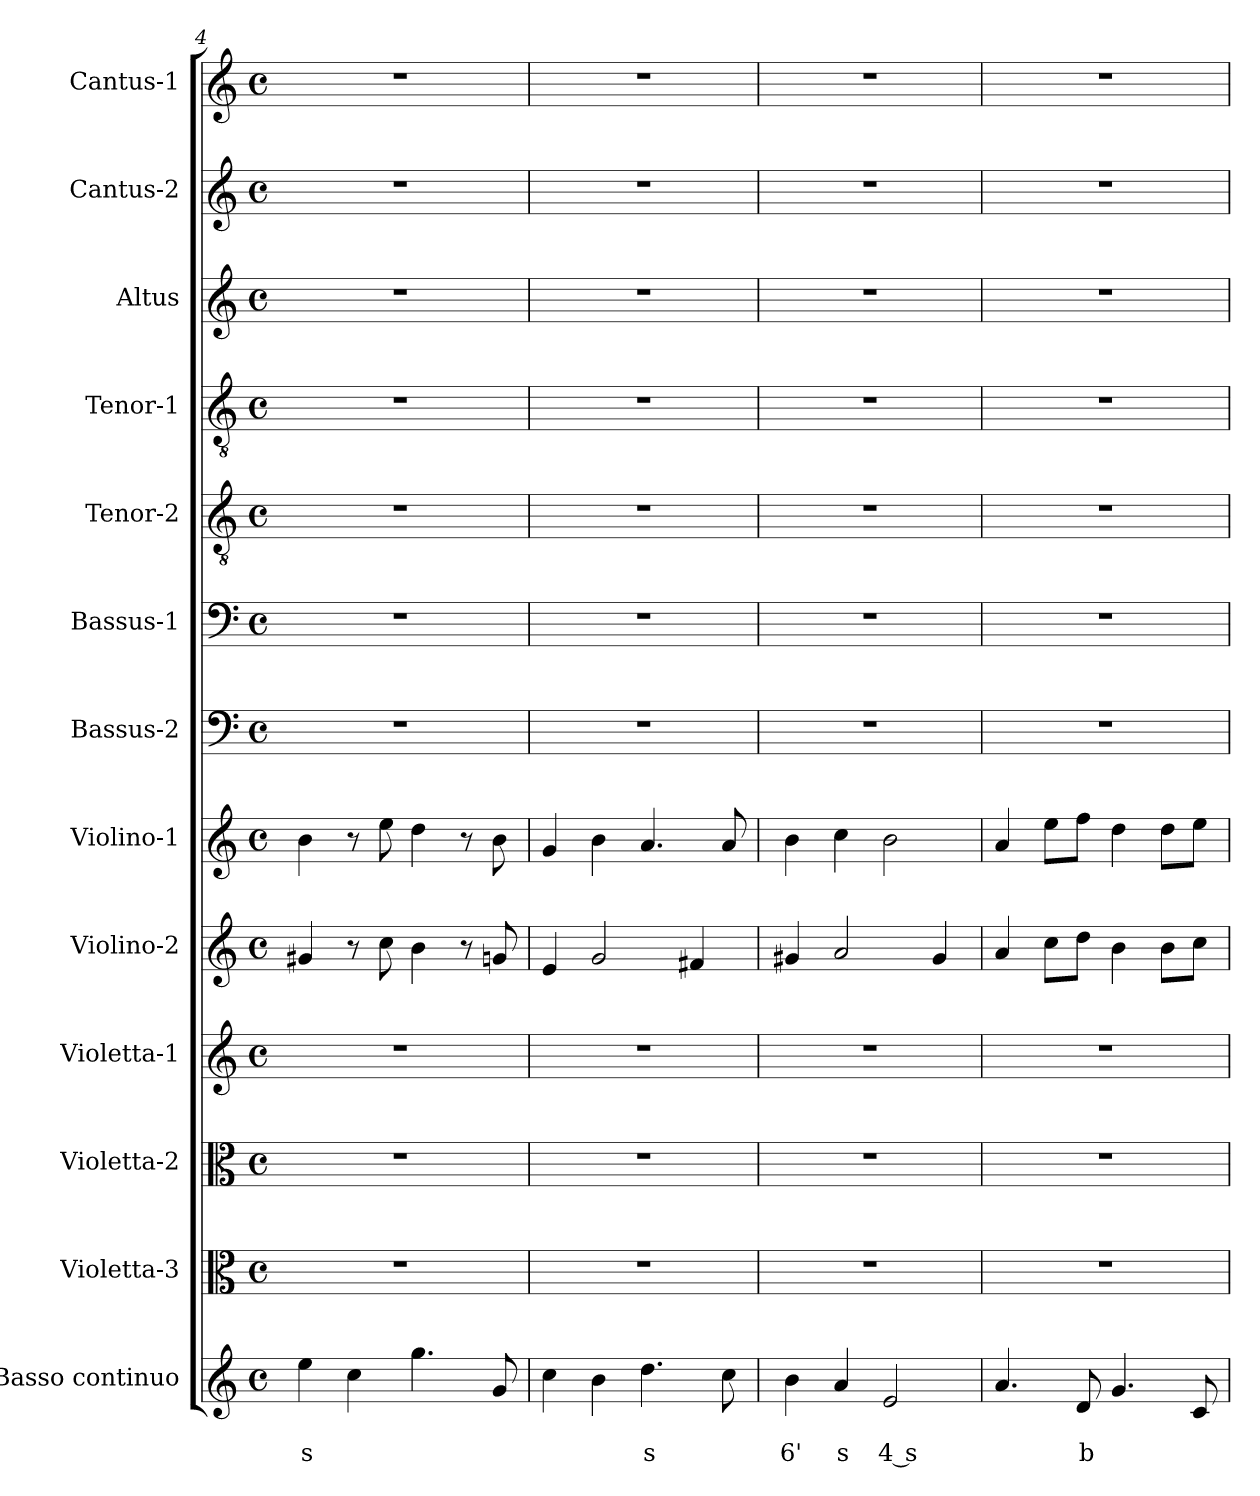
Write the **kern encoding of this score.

**kern	**text	**text	**kern	**kern	**kern	**kern	**kern	**kern	**kern	**kern	**kern	**kern	**kern	**kern
*part13	*part13	*part13	*part12	*part11	*part10	*part9	*part8	*part7	*part6	*part5	*part4	*part3	*part2	*part1
*staff13	*staff13	*staff13	*staff12	*staff11	*staff10	*staff9	*staff8	*staff7	*staff6	*staff5	*staff4	*staff3	*staff2	*staff1
*I"Basso continuo	*	*	*I"Violetta-3	*I"Violetta-2	*I"Violetta-1	*I"Violino-2	*I"Violino-1	*I"Bassus-2	*I"Bassus-1	*I"Tenor-2	*I"Tenor-1	*I"Altus	*I"Cantus-2	*I"Cantus-1
*I'BC	*	*	*I'Va3	*I'Va2	*I'Va1	*I'Vi2	*I'Vi1	*I'B2	*I'B1	*I'T2	*I'T1	*I'A	*I'C2	*I'C1
*clefG2	*	*	*clefC3	*clefC3	*clefG2	*clefG2	*clefG2	*clefF4	*clefF4	*clefGv2	*clefGv2	*clefG2	*clefG2	*clefG2
*k[]	*	*	*k[]	*k[]	*k[]	*k[]	*k[]	*k[]	*k[]	*k[]	*k[]	*k[]	*k[]	*k[]
*C:	*	*	*C:	*C:	*C:	*C:	*C:	*C:	*C:	*C:	*C:	*C:	*C:	*C:
*M4/4	*	*	*M4/4	*M4/4	*M4/4	*M4/4	*M4/4	*M4/4	*M4/4	*M4/4	*M4/4	*M4/4	*M4/4	*M4/4
*met(c)	*	*	*met(c)	*met(c)	*met(c)	*met(c)	*met(c)	*met(c)	*met(c)	*met(c)	*met(c)	*met(c)	*met(c)	*met(c)
=4	=4	=4	=4	=4	=4	=4	=4	=4	=4	=4	=4	=4	=4	=4
!	!	!LO:LY:b	!	!	!	!	!	!	!	!	!	!	!	!
4ee\	.	s	1r	1r	1r	4g#X/	4b\	1r	1r	1r	1r	1r	1r	1r
4cc\	.	.	.	.	.	8r	8r	.	.	.	.	.	.	.
.	.	.	.	.	.	8cc\	8ee\	.	.	.	.	.	.	.
4.gg\	.	.	.	.	.	4b\	4dd\	.	.	.	.	.	.	.
.	.	.	.	.	.	8r	8r	.	.	.	.	.	.	.
8g/	.	.	.	.	.	8gn/	8b\	.	.	.	.	.	.	.
=5	=5	=5	=5	=5	=5	=5	=5	=5	=5	=5	=5	=5	=5	=5
4cc\	.	.	1r	1r	1r	4e/	4g/	1r	1r	1r	1r	1r	1r	1r
4b\	.	.	.	.	.	2g/	4b\	.	.	.	.	.	.	.
!	!	!LO:LY:b	!	!	!	!	!	!	!	!	!	!	!	!
4.dd\	.	s	.	.	.	.	4.a/	.	.	.	.	.	.	.
.	.	.	.	.	.	4f#X/	.	.	.	.	.	.	.	.
8cc\	.	.	.	.	.	.	8a/	.	.	.	.	.	.	.
=6	=6	=6	=6	=6	=6	=6	=6	=6	=6	=6	=6	=6	=6	=6
!	!	!LO:LY:b	!	!	!	!	!	!	!	!	!	!	!	!
4b\	.	6'	1r	1r	1r	4g#X/	4b\	1r	1r	1r	1r	1r	1r	1r
!	!	!LO:LY:b	!	!	!	!	!	!	!	!	!	!	!	!
4a/	.	s	.	.	.	2a/	4cc\	.	.	.	.	.	.	.
!	!	!LO:LY:b	!	!	!	!	!	!	!	!	!	!	!	!
2e/	.	4 s	.	.	.	.	2b\	.	.	.	.	.	.	.
.	.	.	.	.	.	4g#/	.	.	.	.	.	.	.	.
!!LO:PB:g=z
=7	=7	=7	=7	=7	=7	=7	=7	=7	=7	=7	=7	=7	=7	=7
4.a/	.	.	1r	1r	1r	4a/	4a/	1r	1r	1r	1r	1r	1r	1r
.	.	.	.	.	.	8cc\L	8ee\L	.	.	.	.	.	.	.
!	!	!LO:LY:b	!	!	!	!	!	!	!	!	!	!	!	!
8d/	.	b	.	.	.	8dd\J	8ff\J	.	.	.	.	.	.	.
4.g/	.	.	.	.	.	4b\	4dd\	.	.	.	.	.	.	.
.	.	.	.	.	.	8b\L	8dd\L	.	.	.	.	.	.	.
8c/	.	.	.	.	.	8cc\J	8ee\J	.	.	.	.	.	.	.
=	=	=	=	=	=	=	=	=	=	=	=	=	=	=
*-	*-	*-	*-	*-	*-	*-	*-	*-	*-	*-	*-	*-	*-	*-
